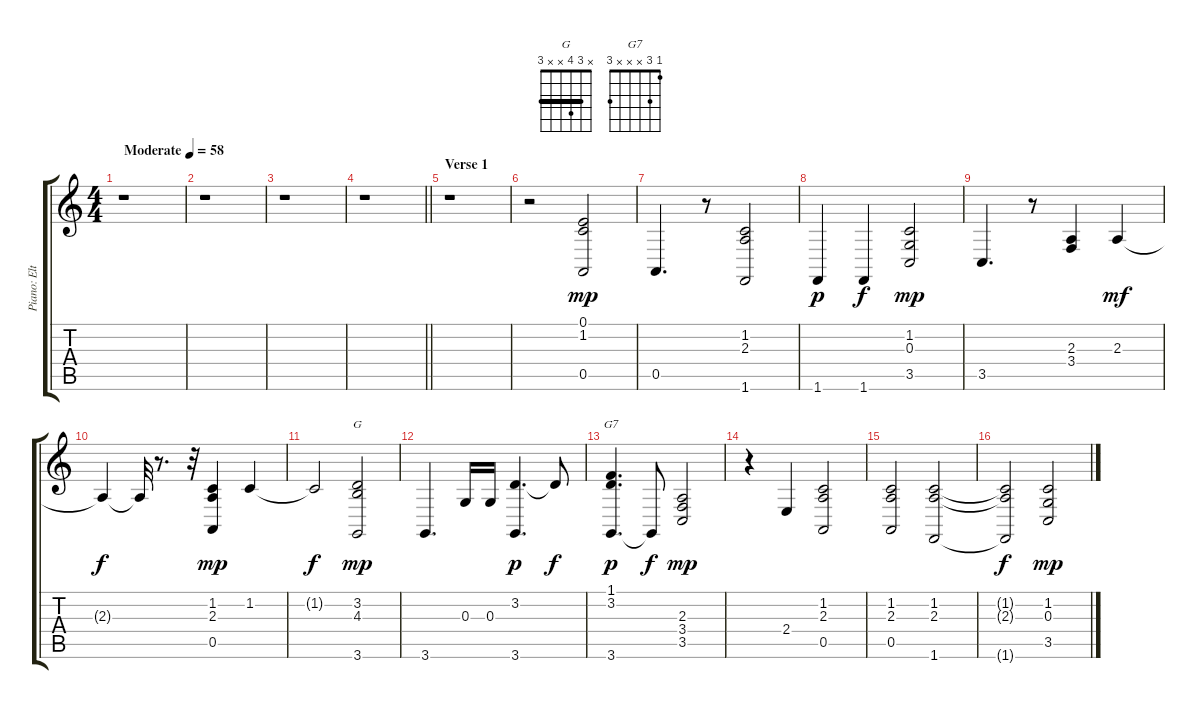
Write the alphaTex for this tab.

\track ("Piano: Elton John" "Piano: Elt") {instrument electricpiano2}
\staff {score tabs}
\tuning (E4 B3 G3 D3 A2 E2) {hide}
\chord ("G" x 3 4 x x 3) {barre 3}
\chord ("G7" 1 3 x x x 3)
\ts (4 4)
\tempo (58 "Moderate")
\clef g2
\ks c
r.1{dy mp instrument electricpiano2} |
r.1 |
r.1 |
\barLineRight lightlight
r.1 |
\section ("" "Verse 1")
r.1 |
r.2 (0.1 1.2 0.5).2 |
0.5.4{d} r.8 (1.2 2.3 1.6).2 |
1.6.4{dy p} 1.6.4{dy f} (1.2 0.3 3.5).2{dy mp} |
3.5.4{d} r.8 (2.3 3.4).4 2.3.4{dy mf} |
2.3{t}.4{dy f} 2.3{t}.32 r.8{d} r.32 (1.2 2.3 0.5).4{dy mp} 1.2.4 |
1.2{t}.2{dy f} (3.2 4.3 3.6).2{ch "G" dy mp} |
3.6.4{d} 0.3.16 0.3.16 (3.2 3.6).4{d dy p} 3.2{t}.8{dy f} |
(1.1 3.2 3.6).4{d ch "G7" dy p} 3.6{t}.8{dy f} (2.3 3.4 3.5).2{dy mp} |
r.4 2.4.4 (1.2 2.3 0.5).2 |
(1.2 2.3 0.5).2 (1.2 2.3 1.6).2 |
(1.2{t} 2.3{t} 1.6{t}).2{dy f} (1.2 0.3 3.5).2{dy mp}
